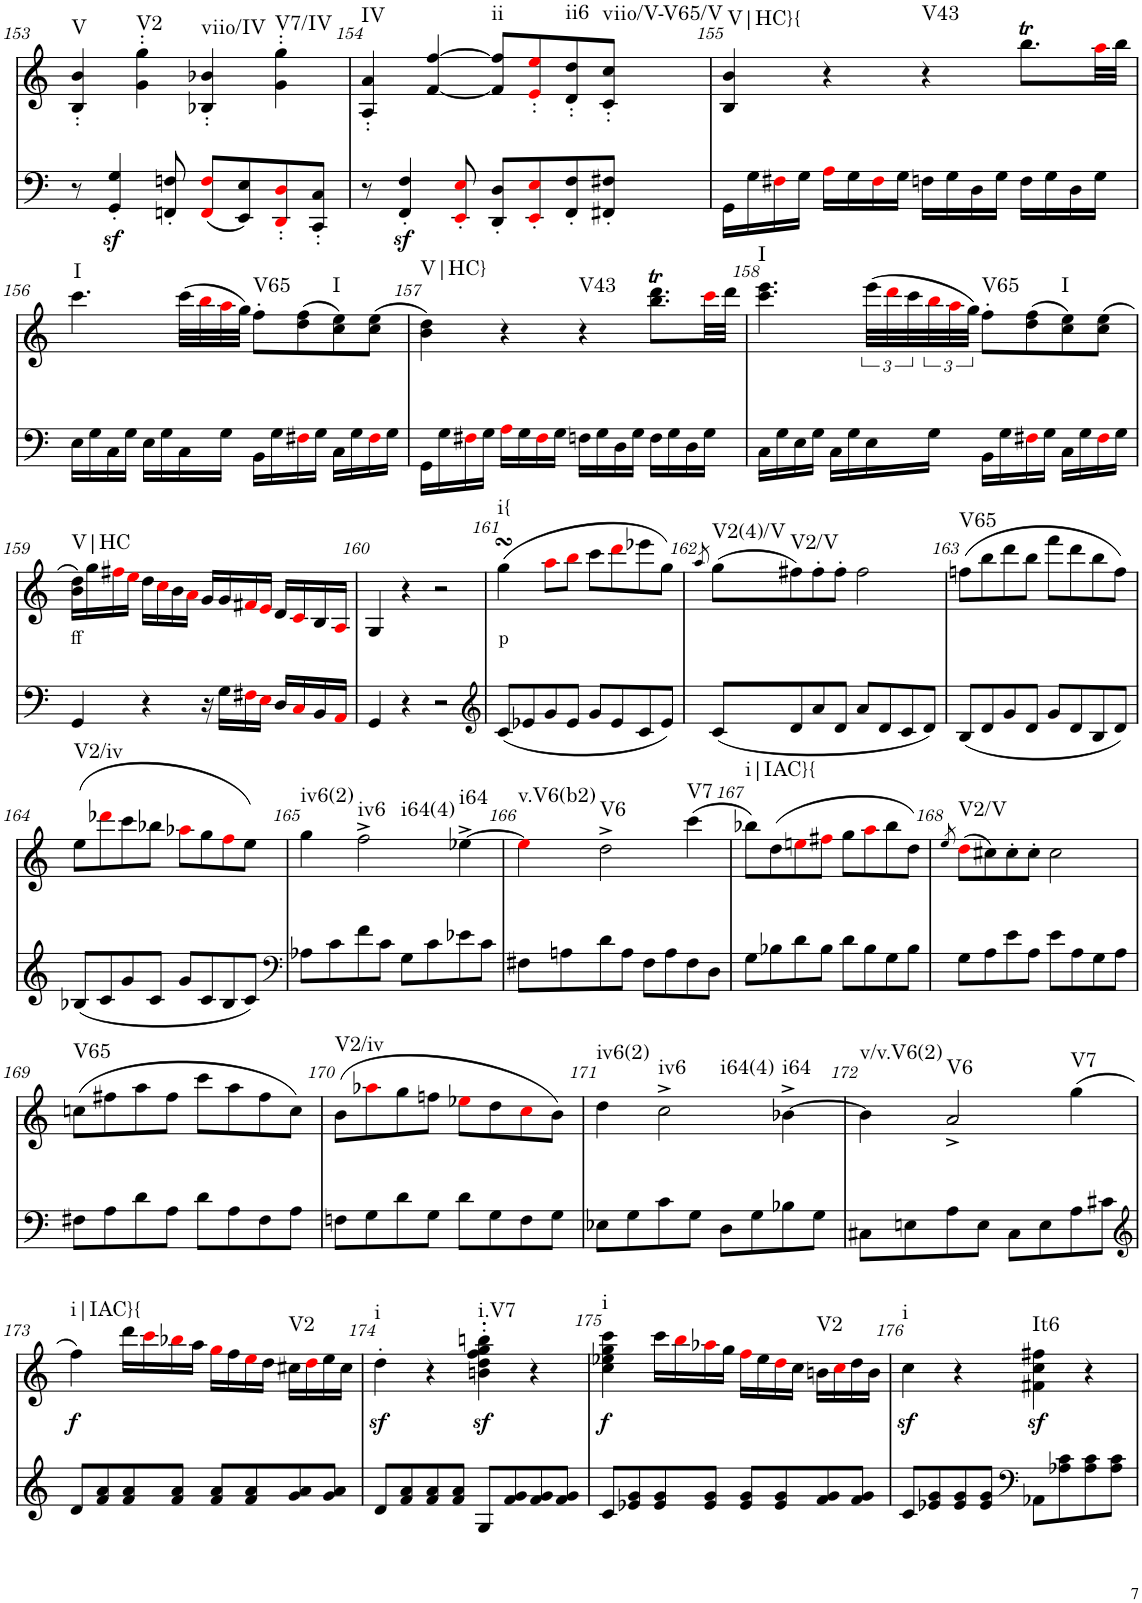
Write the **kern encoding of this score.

**kern	**kern	**text	**dynam	**harte
*part2	*part1	*part1	*part1	*part1
*staff2	*staff1	*staff1	*staff1	*
*I"piano	*I"piano	*	*	*
*I'Pno	*I'Pno	*	*	*
!!LO:PB:g=z
*clefF4	*clefG2	*	*	*
*k[]	*k[]	*	*	*
*M4/4	*M4/4	*	*	*
=153	=153	=153	=153	=153
!	!	!	!	!LO:H:kt=V
8r	4B/' 4b/'	.	.	N
4GG/z<' 4G/z<'	.	.	.	.
!	!	!	!	!LO:H:kt=V2
.	4g\' 4gg\'	.	.	N
8FFn/' 8Fn/'	.	.	.	.
!	!	!	!	!LO:H:kt=viio/IV
(8FFi/ 8Fi/L	4B-X/' 4b-X/'	.	.	N
8EE/ 8E/)	.	.	.	.
!	!	!	!	!LO:H:kt=V7/IV
8DDi/' 8Di/'	4g\' 4gg\'	.	.	N
8CC/' 8C/'J	.	.	.	.
=154	=154	=154	=154	=154
!	!	!	!	!LO:H:kt=IV
8r	4A/' 4a/'	.	.	N
4FF/z<' 4F/z<'	.	.	.	.
.	[4f/ [4ff/	.	.	.
8EEi/' 8Ei/'	.	.	.	.
!	!	!	!	!LO:H:kt=ii
8DD/' 8D/'L	8f/] 8ff/]L	.	.	N
8EEi/' 8Ei/'	8ei/' 8eei/'	.	.	.
!	!	!	!	!LO:H:kt=ii6
8FF/' 8F/'	8d/' 8dd/'	.	.	N
!	!	!	!	!LO:H:kt=viio/V-V65/V
8FF#X/' 8F#X/'J	8c/' 8cc/'J	.	.	N
=155	=155	=155	=155	=155
!	!	!	!	!LO:H:kt=V|HC}{
16GG\LL	4B/ 4b/	.	.	N
16G\	.	.	.	.
16F#Xi\	.	.	.	.
16G\JJ	.	.	.	.
16Ai\LL	4r	.	.	.
16G\	.	.	.	.
16F#i\	.	.	.	.
16G\JJ	.	.	.	.
!	!	!	!	!LO:H:kt=V43
16Fn\LL	4r	.	.	N
16G\	.	.	.	.
16D\	.	.	.	.
16G\JJ	.	.	.	.
16F\LL	8.bbt\L	.	.	.
16G\	.	.	.	.
16D\	.	.	.	.
16G\JJ	32aai\LL	.	.	.
.	32bb\JJJ	.	.	.
!!LO:LB:g=z
=156	=156	=156	=156	=156
!	!	!	!	!LO:H:kt=I
16E\LL	4.ccc\	.	.	N
16G\	.	.	.	.
16C\	.	.	.	.
16G\JJ	.	.	.	.
16E\LL	.	.	.	.
16G\	.	.	.	.
16C\	(32ccc\LLL	.	.	.
.	32bbi\	.	.	.
16G\JJ	32aai\	.	.	.
.	32gg\JJJ)	.	.	.
!	!	!	!	!LO:H:kt=V65
16BB\LL	8ff'\L	.	.	N
16G\	.	.	.	.
16F#Xi\	(8dd\ 8ff\	.	.	.
16G\JJ	.	.	.	.
!	!	!	!	!LO:H:kt=I
16C\LL	8cc\ 8ee\)	.	.	N
16G\	.	.	.	.
16F#i\	(8cc\ 8ee\J	.	.	.
16G\JJ	.	.	.	.
=157	=157	=157	=157	=157
!	!	!	!	!LO:H:kt=V|HC}
16GG\LL	4b\ 4dd\)	.	.	N
16G\	.	.	.	.
16F#Xi\	.	.	.	.
16G\JJ	.	.	.	.
16Ai\LL	4r	.	.	.
16G\	.	.	.	.
16F#i\	.	.	.	.
16G\JJ	.	.	.	.
!	!	!	!	!LO:H:kt=V43
16Fn\LL	4r	.	.	N
16G\	.	.	.	.
16D\	.	.	.	.
16G\JJ	.	.	.	.
16F\LL	8.bb\T 8.ddd\TL	.	.	.
16G\	.	.	.	.
16D\	.	.	.	.
16G\JJ	32ccci\LL	.	.	.
.	32ddd\JJJ	.	.	.
=158	=158	=158	=158	=158
!	!	!	!	!LO:H:kt=I
16C\LL	4.ccc\ 4.eee\	.	.	N
16G\	.	.	.	.
16E\	.	.	.	.
16G\JJ	.	.	.	.
16C\LL	.	.	.	.
16G\	.	.	.	.
16E\	(48eee\LLL	.	.	.
.	48dddi\	.	.	.
.	48ccc\	.	.	.
16G\JJ	48bbi\	.	.	.
.	48aai\	.	.	.
.	48gg\JJJ)	.	.	.
!	!	!	!	!LO:H:kt=V65
16BB\LL	8ff'\L	.	.	N
16G\	.	.	.	.
16F#Xi\	(8dd\ 8ff\	.	.	.
16G\JJ	.	.	.	.
!	!	!	!	!LO:H:kt=I
16C\LL	8cc\ 8ee\)	.	.	N
16G\	.	.	.	.
16F#i\	(8cc\ 8ee\J	.	.	.
16G\JJ	.	.	.	.
!!LO:LB:g=z
=159	=159	=159	=159	=159
!	!	!LO:LY:b	!	!LO:H:kt=V|HC
4GG/	16b\ 16dd\LL)	ff	.	N
.	16gg\	.	.	.
.	16ff#Xi\	.	.	.
.	16eei\JJ	.	.	.
4r	16dd\LL	.	.	.
.	16cci\	.	.	.
.	16b\	.	.	.
.	16ai\JJ	.	.	.
16r	16g/LL	.	.	.
16G\LL	16g/	.	.	.
16F#Xi\	16f#Xi/	.	.	.
16Ei\JJ	16ei/JJ	.	.	.
16D/LL	16d/LL	.	.	.
16Ci/	16ci/	.	.	.
16BB/	16B/	.	.	.
16AAi/JJ	16Ai/JJ	.	.	.
=160	=160	=160	=160	=160
4GG/	4G/	.	.	.
4r	4r	.	.	.
2r	2r	.	.	.
=161	=161	=161	=161	=161
*clefG2	*	*	*	*
!	!	!LO:LY:b	!	!LO:H:kt=i{
(8c/L	(4ggsSSS\	p	.	N
8e-X/	.	.	.	.
8g/	8aai\L	.	.	.
8e-/J	8bbi\J	.	.	.
8g/L	8ccc\L	.	.	.
8e-/	8dddi\	.	.	.
8c/	8eee-X\	.	.	.
8e-/J)	8gg\J)	.	.	.
=162	=162	=162	=162	=162
.	8qaa/	.	.	.
!	!	!	!	!LO:H:kt=V2(4)/V
(8c/L	(8gg\L	.	.	N
!	!	!	!	!LO:H:kt=V2/V
8d/	8ff#X\)	.	.	N
8a/	8ff#'\	.	.	.
8d/J	8ff#'\J	.	.	.
8a/L	2ff#\	.	.	.
8d/	.	.	.	.
8c/	.	.	.	.
8d/J)	.	.	.	.
=163	=163	=163	=163	=163
!	!	!	!	!LO:H:kt=V65
(8B/L	(8ffn\L	.	.	N
8d/	8bb\	.	.	.
8g/	8ddd\	.	.	.
8d/J	8bb\J	.	.	.
8g/L	8fff\L	.	.	.
8d/	8ddd\	.	.	.
8B/	8bb\	.	.	.
8d/J)	8ff\J)	.	.	.
!!LO:LB:g=z
=164	=164	=164	=164	=164
!	!	!	!	!LO:H:kt=V2/iv
(8B-X/L	(8ee\L	.	.	N
8c/	8ddd-Xi\	.	.	.
8g/	8ccc\	.	.	.
8c/J	8bb-X\J	.	.	.
8g/L	8aa-Xi\L	.	.	.
8c/	8gg\	.	.	.
8B-/	8ffi\	.	.	.
8c/J)	8ee\J)	.	.	.
=165	=165	=165	=165	=165
*clefF4	*	*	*	*
!	!	!	!	!LO:H:kt=iv6(2)
8A-X\L	4gg\	.	.	N
8c\	.	.	.	.
!	!	!	!	!LO:H:n=1:kt=iv6
!	!	!	!	!LO:H:n=2:kt=i64(4)
8f\	2ff^\	.	.	N N
8c\J	.	.	.	.
8G\L	.	.	.	.
8c\	.	.	.	.
!	!	!	!	!LO:H:kt=i64
8e-X\	[4ee-X^\	.	.	N
8c\J	.	.	.	.
=166	=166	=166	=166	=166
!	!	!	!	!LO:H:kt=v.V6(b2)
8F#X\L	4ee-i\]	.	.	N
8An\	.	.	.	.
!	!	!	!	!LO:H:kt=V6
8d\	2dd^\	.	.	N
8A\J	.	.	.	.
8F#\L	.	.	.	.
8A\	.	.	.	.
!	!	!	!	!LO:H:kt=V7
8F#\	(4ccc\	.	.	N
8D\J	.	.	.	.
=167	=167	=167	=167	=167
!	!	!	!	!LO:H:kt=i|IAC}{
8G\L	8bb-X\L)	.	.	N
8B-X\	(8dd\	.	.	.
8d\	8eeni\	.	.	.
8B-\J	8ff#Xi\J	.	.	.
8d\L	8gg\L	.	.	.
8B-\	8aai\	.	.	.
8G\	8bb-\	.	.	.
8B-\J	8dd\J)	.	.	.
=168	=168	=168	=168	=168
.	8qee/	.	.	.
!	!	!	!	!LO:H:kt=V2/V
8G\L	(8ddi\L	.	.	N
8A\	8cc#X\)	.	.	.
8e\	8cc#'\	.	.	.
8A\J	8cc#'\J	.	.	.
8e\L	2cc#\	.	.	.
8A\	.	.	.	.
8G\	.	.	.	.
8A\J	.	.	.	.
!!LO:LB:g=z
=169	=169	=169	=169	=169
!	!	!	!	!LO:H:kt=V65
8F#X\L	(8ccn\L	.	.	N
8A\	8ff#X\	.	.	.
8d\	8aa\	.	.	.
8A\J	8ff#\J	.	.	.
8d\L	8ccc\L	.	.	.
8A\	8aa\	.	.	.
8F#\	8ff#\	.	.	.
8A\J	8cc\J)	.	.	.
=170	=170	=170	=170	=170
!	!	!	!	!LO:H:kt=V2/iv
8Fn\L	(8b\L	.	.	N
8G\	8aa-Xi\	.	.	.
8d\	8gg\	.	.	.
8G\J	8ffn\J	.	.	.
8d\L	8ee-Xi\L	.	.	.
8G\	8dd\	.	.	.
8F\	8cci\	.	.	.
8G\J	8b\J)	.	.	.
=171	=171	=171	=171	=171
!	!	!	!	!LO:H:kt=iv6(2)
8E-X\L	4dd\	.	.	N
8G\	.	.	.	.
!	!	!	!	!LO:H:n=1:kt=iv6
!	!	!	!	!LO:H:n=2:kt=i64(4)
8c\	2cc^\	.	.	N N
8G\J	.	.	.	.
8D\L	.	.	.	.
8G\	.	.	.	.
!	!	!	!	!LO:H:kt=i64
8B-X\	[4b-X^\	.	.	N
8G\J	.	.	.	.
=172	=172	=172	=172	=172
!	!	!	!	!LO:H:kt=v/v.V6(2)
8C#X\L	4b-\]	.	.	N
8En\	.	.	.	.
!	!	!	!	!LO:H:kt=V6
8A\	2a^/	.	.	N
8E\J	.	.	.	.
8C#\L	.	.	.	.
8E\	.	.	.	.
!	!	!	!	!LO:H:kt=V7
8A\	(4gg\	.	.	N
8c#X\J	.	.	.	.
!!LO:LB:g=z
=173	=173	=173	=173	=173
*clefG2	*	*	*	*
!	!	!	!LO:DY:b	!LO:H:kt=i|IAC}{
8d/L	4ff\)	.	f	N
8f/ 8a/	.	.	.	.
8f/ 8a/	16ddd\LL	.	.	.
.	16ccci\	.	.	.
8f/ 8a/J	16bb-Xi\	.	.	.
.	16aa\JJ	.	.	.
8f/ 8a/L	16ggi\LL	.	.	.
.	16ff\	.	.	.
8f/ 8a/	16eei\	.	.	.
.	16dd\JJ	.	.	.
!	!	!	!	!LO:H:kt=V2
8g/ 8a/	16cc#X\LL	.	.	N
.	16ddi\	.	.	.
8g/ 8a/J	16ee\	.	.	.
.	16cc#\JJ	.	.	.
=174	=174	=174	=174	=174
!	!	!	!LO:DY:b	!LO:H:kt=i
8d/L	4dd'\	.	sf	N
8f/ 8a/	.	.	.	.
8f/ 8a/	4r	.	.	.
8f/ 8a/J	.	.	.	.
!	!	!	!LO:DY:b	!LO:H:kt=i.V7
8G/L	4bn\' 4dd\' 4ff\' 4gg\' 4bbn\'	.	sf	N
8f/ 8g/	.	.	.	.
8f/ 8g/	4r	.	.	.
8f/ 8g/J	.	.	.	.
=175	=175	=175	=175	=175
!	!	!	!LO:DY:b	!LO:H:kt=i
8c/L	4cc\ 4ee-X\ 4gg\ 4ccc\	.	f	N
8e-X/ 8g/	.	.	.	.
8e-/ 8g/	16ccc\LL	.	.	.
.	16bbi\	.	.	.
8e-/ 8g/J	16aa-Xi\	.	.	.
.	16gg\JJ	.	.	.
8e-/ 8g/L	16ffi\LL	.	.	.
.	16ee-\	.	.	.
8e-/ 8g/	16ddi\	.	.	.
.	16cc\JJ	.	.	.
!	!	!	!	!LO:H:kt=V2
8f/ 8g/	16bn\LL	.	.	N
.	16cci\	.	.	.
8f/ 8g/J	16dd\	.	.	.
.	16b\JJ	.	.	.
=176	=176	=176	=176	=176
!	!	!	!LO:DY:b	!LO:H:kt=i
8c/L	4cc\	.	sf	N
8e-X/ 8g/	.	.	.	.
8e-/ 8g/	4r	.	.	.
8e-/ 8g/J	.	.	.	.
*clefF4	*	*	*	*
!	!	!	!LO:DY:b	!LO:H:kt=It6
8AA-X\L	4f#X\ 4cc\ 4ff#X\	.	sf	N
8A-X\ 8c\	.	.	.	.
8A-\ 8c\	4r	.	.	.
8A-\ 8c\J	.	.	.	.
=	=	=	=	=
*-	*-	*-	*-	*-
